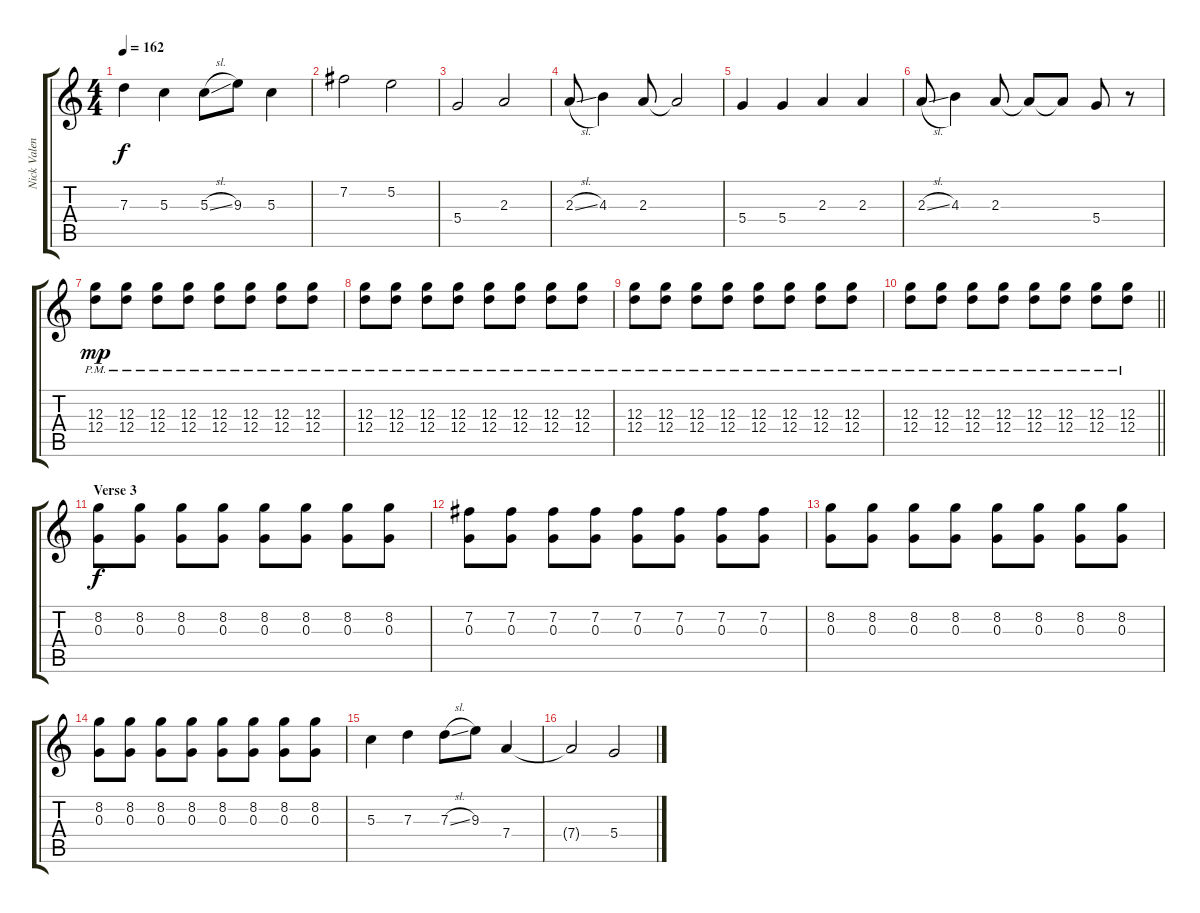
\track ("Nick Valenci" "Nick Valen") {instrument distortionguitar}
\staff {score tabs}
\tuning (E4 B3 G3 D3 A2 E2) {hide}
\ts (4 4)
\tempo 162
\clef g2
\ks c
7.3.4{dy f} 5.3.4 5.3{sl}.8 9.3.8 5.3.4 |
7.2.2 5.2.2 |
5.4.2 2.3.2 |
2.3{sl}.8 4.3.4 2.3.8 2.3{t}.2 |
5.4.4 5.4.4 2.3.4 2.3.4 |
2.3{sl}.8 4.3.4 2.3.8 2.3{t}.8 2.3{t}.8 5.4.8 r.8 |
(12.3{pm} 12.4{pm}).8{dy mp} (12.3{pm} 12.4{pm}).8 (12.3{pm} 12.4{pm}).8 (12.3{pm} 12.4{pm}).8 (12.3{pm} 12.4{pm}).8 (12.3{pm} 12.4{pm}).8 (12.3{pm} 12.4{pm}).8 (12.3{pm} 12.4{pm}).8 |
(12.3{pm} 12.4{pm}).8 (12.3{pm} 12.4{pm}).8 (12.3{pm} 12.4{pm}).8 (12.3{pm} 12.4{pm}).8 (12.3{pm} 12.4{pm}).8 (12.3{pm} 12.4{pm}).8 (12.3{pm} 12.4{pm}).8 (12.3{pm} 12.4{pm}).8 |
(12.3{pm} 12.4{pm}).8 (12.3{pm} 12.4{pm}).8 (12.3{pm} 12.4{pm}).8 (12.3{pm} 12.4{pm}).8 (12.3{pm} 12.4{pm}).8 (12.3{pm} 12.4{pm}).8 (12.3{pm} 12.4{pm}).8 (12.3{pm} 12.4{pm}).8 |
\barLineRight lightlight
(12.3{pm} 12.4{pm}).8 (12.3{pm} 12.4{pm}).8 (12.3{pm} 12.4{pm}).8 (12.3{pm} 12.4{pm}).8 (12.3{pm} 12.4{pm}).8 (12.3{pm} 12.4{pm}).8 (12.3{pm} 12.4{pm}).8 (12.3{pm} 12.4{pm}).8 |
\section ("" "Verse 3")
(8.2 0.3).8{dy f} (8.2 0.3).8 (8.2 0.3).8 (8.2 0.3).8 (8.2 0.3).8 (8.2 0.3).8 (8.2 0.3).8 (8.2 0.3).8 |
(7.2 0.3).8 (7.2 0.3).8 (7.2 0.3).8 (7.2 0.3).8 (7.2 0.3).8 (7.2 0.3).8 (7.2 0.3).8 (7.2 0.3).8 |
(8.2 0.3).8 (8.2 0.3).8 (8.2 0.3).8 (8.2 0.3).8 (8.2 0.3).8 (8.2 0.3).8 (8.2 0.3).8 (8.2 0.3).8 |
(8.2 0.3).8 (8.2 0.3).8 (8.2 0.3).8 (8.2 0.3).8 (8.2 0.3).8 (8.2 0.3).8 (8.2 0.3).8 (8.2 0.3).8 |
5.3.4 7.3.4 7.3{sl}.8 9.3.8 7.4.4 |
7.4{t}.2 5.4.2
